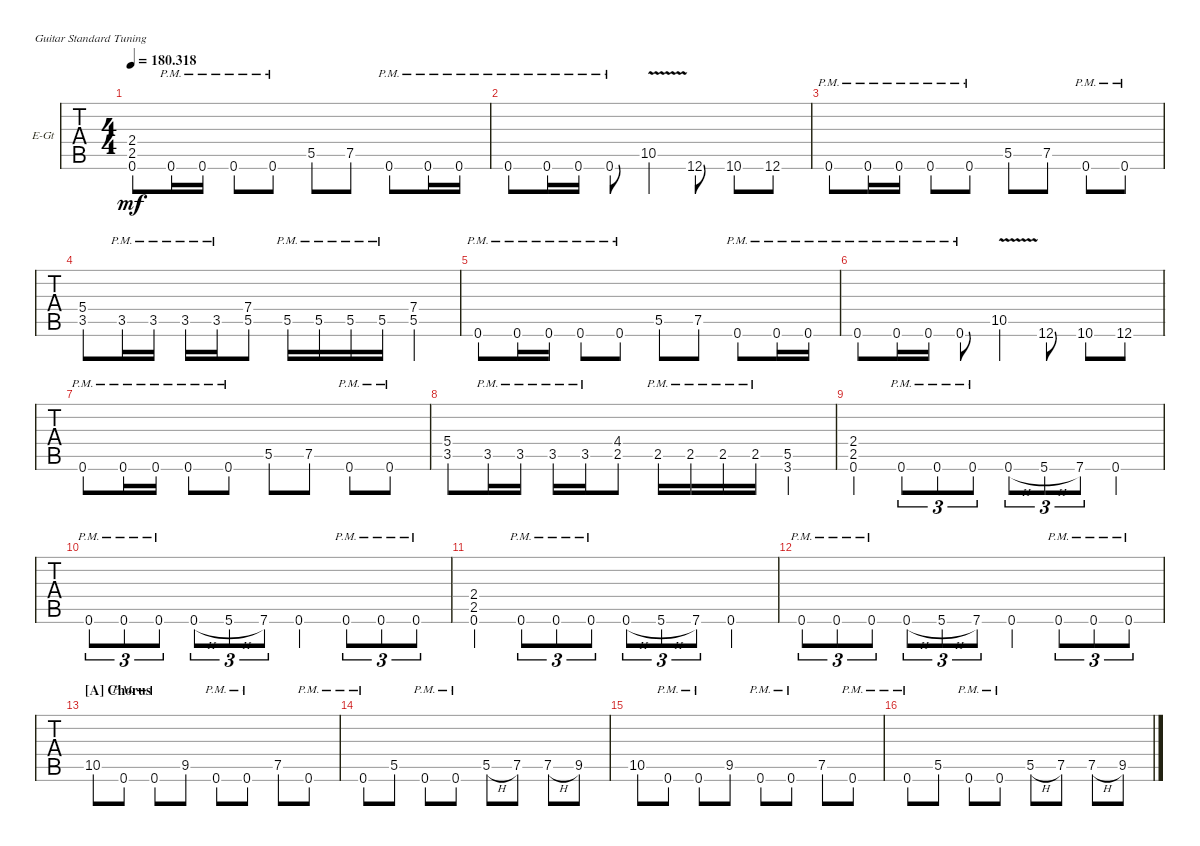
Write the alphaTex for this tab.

\defaultSystemsLayout 4
\bracketExtendMode groupsimilarinstruments
\multiBarRest
\firstSystemTrackNameOrientation horizontal
\otherSystemsTrackNameOrientation horizontal
\track ("Matthew" "E-Gt") {instrument distortionguitar}
\staff {tabs}
\tuning (E4 B3 G3 D3 A2 E2)
\ts (4 4)
\tempo
180.318
\accidentals auto
\clef g2
\ottava regular
\simile none
\ks c
(0.6 2.5 2.4).8{dy mf} 0.6{pm}.16 0.6{pm}.16 0.6{pm}.8 0.6{pm}.8 5.5.8 7.5.8 0.6{pm}.8 0.6{pm}.16 0.6{pm}.16 |
0.6{pm}.8 0.6{pm}.16 0.6{pm}.16 0.6{pm}.8 10.5{v}.4 12.6.8 10.6.8 12.6.8 |
0.6{pm}.8 0.6{pm}.16 0.6{pm}.16 0.6{pm}.8 0.6{pm}.8 5.5.8 7.5.8 0.6{pm}.8 0.6{pm}.8 |
(3.5 5.4).8 3.5{pm}.16 3.5{pm}.16 3.5{pm}.16 3.5{pm}.16 (5.5 7.4).8 5.5{pm}.16 5.5{pm}.16 5.5{pm}.16 5.5{pm}.16 (5.5 7.4).4 |
0.6{pm}.8 0.6{pm}.16 0.6{pm}.16 0.6{pm}.8 0.6{pm}.8 5.5.8 7.5.8 0.6{pm}.8 0.6{pm}.16 0.6{pm}.16 |
0.6{pm}.8 0.6{pm}.16 0.6{pm}.16 0.6{pm}.8 10.5{v}.4 12.6.8 10.6.8 12.6.8 |
0.6{pm}.8 0.6{pm}.16 0.6{pm}.16 0.6{pm}.8 0.6{pm}.8 5.5.8 7.5.8 0.6{pm}.8 0.6{pm}.8 |
(3.5 5.4).8 3.5{pm}.16 3.5{pm}.16 3.5{pm}.16 3.5{pm}.16 (2.5 4.4).8 2.5{pm}.16 2.5{pm}.16 2.5{pm}.16 2.5{pm}.16 (5.5 3.6).4 |
(0.6 2.5 2.4).4 0.6{pm}.8{tu (3 2)} 0.6{pm}.8{tu (3 2)} 0.6{pm}.8{tu (3 2)} 0.6{h}.8{tu (3 2)} 5.6{h}.8{tu (3 2)} 7.6.8{tu (3 2)} 0.6.4 |
0.6{pm}.8{tu (3 2)} 0.6{pm}.8{tu (3 2)} 0.6{pm}.8{tu (3 2)} 0.6{h}.8{tu (3 2)} 5.6{h}.8{tu (3 2)} 7.6.8{tu (3 2)} 0.6.4 0.6{pm}.8{tu (3 2)} 0.6{pm}.8{tu (3 2)} 0.6{pm}.8{tu (3 2)} |
(0.6 2.5 2.4).4 0.6{pm}.8{tu (3 2)} 0.6{pm}.8{tu (3 2)} 0.6{pm}.8{tu (3 2)} 0.6{h}.8{tu (3 2)} 5.6{h}.8{tu (3 2)} 7.6.8{tu (3 2)} 0.6.4 |
0.6{pm}.8{tu (3 2)} 0.6{pm}.8{tu (3 2)} 0.6{pm}.8{tu (3 2)} 0.6{h}.8{tu (3 2)} 5.6{h}.8{tu (3 2)} 7.6.8{tu (3 2)} 0.6.4 0.6{pm}.8{tu (3 2)} 0.6{pm}.8{tu (3 2)} 0.6{pm}.8{tu (3 2)} |
\section ("A" "Chorus")
10.5.8 0.6{pm}.8 0.6{pm}.8 9.5.8 0.6{pm}.8 0.6{pm}.8 7.5.8 0.6{pm}.8 |
0.6{pm}.8 5.5.8 0.6{pm}.8 0.6{pm}.8 5.5{h}.8 7.5.8 7.5{h}.8 9.5.8 |
10.5.8 0.6{pm}.8 0.6{pm}.8 9.5.8 0.6{pm}.8 0.6{pm}.8 7.5.8 0.6{pm}.8 |
0.6{pm}.8 5.5.8 0.6{pm}.8 0.6{pm}.8 5.5{h}.8 7.5.8 7.5{h}.8 9.5.8
